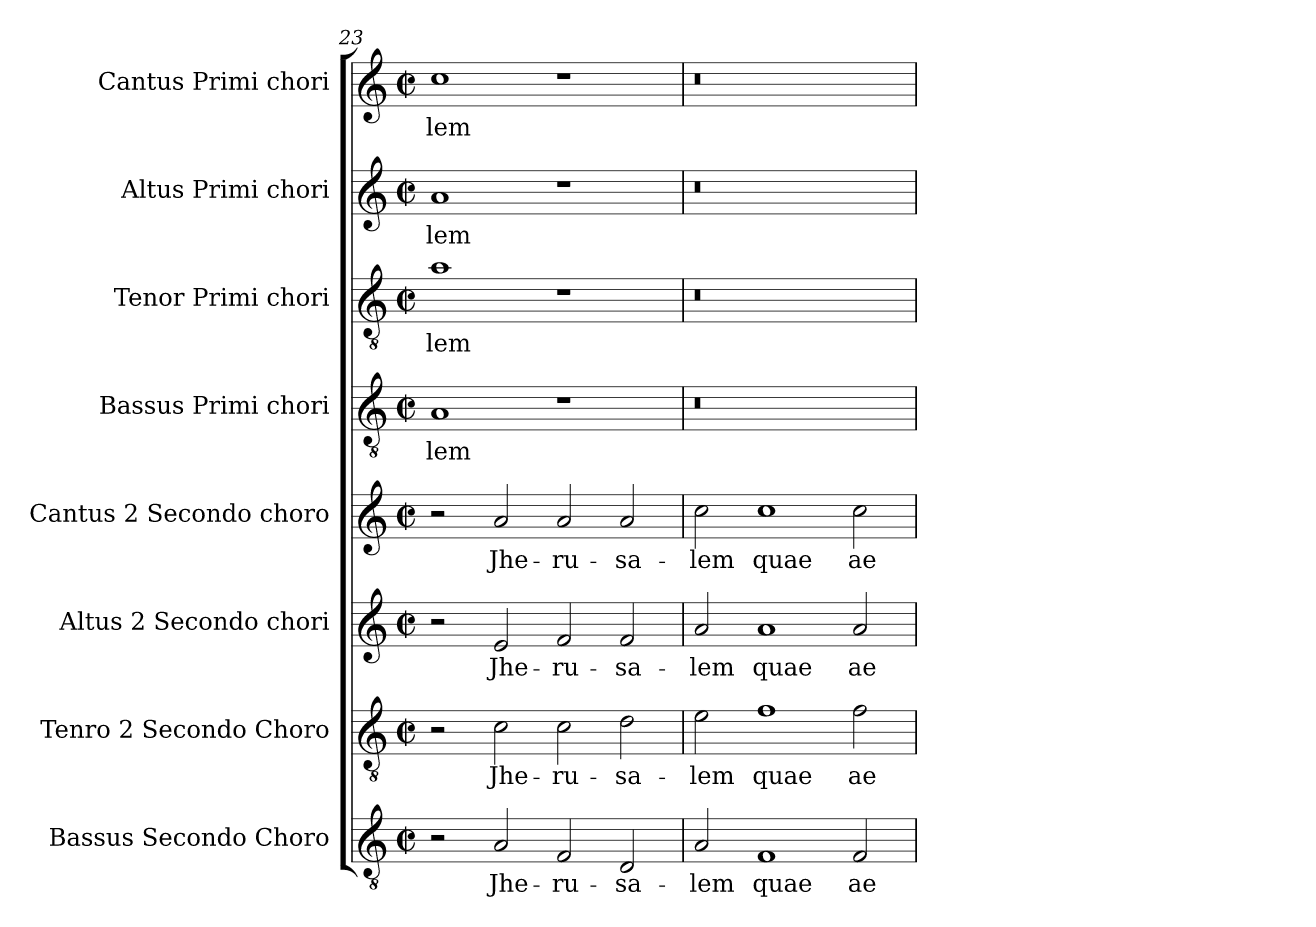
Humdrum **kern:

**kern	**text	**kern	**text	**kern	**text	**kern	**text	**kern	**text	**kern	**text	**kern	**text	**kern	**text
*part8	*part8	*part7	*part7	*part6	*part6	*part5	*part5	*part4	*part4	*part3	*part3	*part2	*part2	*part1	*part1
*staff8	*staff8	*staff7	*staff7	*staff6	*staff6	*staff5	*staff5	*staff4	*staff4	*staff3	*staff3	*staff2	*staff2	*staff1	*staff1
*I"Bassus  Secondo Choro	*	*I"Tenro 2  Secondo Choro	*	*I"Altus 2  Secondo chori	*	*I"Cantus 2  Secondo choro	*	*I"Bassus  Primi chori	*	*I"Tenor  Primi chori	*	*I"Altus  Primi chori	*	*I"Cantus  Primi chori	*
*I'Ch	*	*I'Ch	*	*I'Ch	*	*I'Ch	*	*I'Ch	*	*I'Ch	*	*I'Ch	*	*I'Ch	*
*clefGv2	*	*clefGv2	*	*clefG2	*	*clefG2	*	*clefGv2	*	*clefGv2	*	*clefG2	*	*clefG2	*
*M2/2	*	*M2/2	*	*M2/2	*	*M2/2	*	*M2/2	*	*M2/2	*	*M2/2	*	*M2/2	*
*met(c|)	*	*met(c|)	*	*met(c|)	*	*met(c|)	*	*met(c|)	*	*met(c|)	*	*met(c|)	*	*met(c|)	*
=23	=23	=23	=23	=23	=23	=23	=23	=23	=23	=23	=23	=23	=23	=23	=23
!	!	!	!	!	!	!	!	!	!LO:LY:b:cj	!	!LO:LY:b:cj	!	!LO:LY:b:cj	!	!LO:LY:b:cj
2r	.	2r	.	2r	.	2r	.	1A	-lem	1a	-lem	1a	-lem	1cc	-lem
!	!LO:LY:b	!	!LO:LY:b	!	!LO:LY:b	!	!LO:LY:b	!	!	!	!	!	!	!	!
2A/	Jhe-	2c\	Jhe-	2e/	Jhe-	2a/	Jhe-	.	.	.	.	.	.	.	.
!	!LO:LY:b:rj	!	!LO:LY:b:rj	!	!LO:LY:b:rj	!	!LO:LY:b:rj	!	!	!	!	!	!	!	!
2F/	-ru-	2c\	-ru-	2f/	-ru-	2a/	-ru-	1r	.	1r	.	1r	.	1r	.
!	!LO:LY:b:cj	!	!LO:LY:b:cj	!	!LO:LY:b:cj	!	!LO:LY:b:cj	!	!	!	!	!	!	!	!
2D/	-sa-	2d\	-sa-	2f/	-sa-	2a/	-sa-	.	.	.	.	.	.	.	.
=24	=24	=24	=24	=24	=24	=24	=24	=24	=24	=24	=24	=24	=24	=24	=24
!	!LO:LY:b:cj	!	!LO:LY:b:cj	!	!LO:LY:b:cj	!	!LO:LY:b:cj	!	!	!	!	!	!	!	!
2A/	-lem	2e\	-lem	2a/	-lem	2cc\	-lem	0r	.	0r	.	0r	.	0r	.
!	!LO:LY:b:cj	!	!LO:LY:b:cj	!	!LO:LY:b:cj	!	!LO:LY:b:cj	!	!	!	!	!	!	!	!
1F	quae	1f	quae	1a	quae	1cc	quae	.	.	.	.	.	.	.	.
!	!LO:LY:b:cj	!	!LO:LY:b:cj	!	!LO:LY:b:cj	!	!LO:LY:b:cj	!	!	!	!	!	!	!	!
2F/	ae-	2f\	ae-	2a/	ae-	2cc\	ae-	.	.	.	.	.	.	.	.
=	=	=	=	=	=	=	=	=	=	=	=	=	=	=	=
*-	*-	*-	*-	*-	*-	*-	*-	*-	*-	*-	*-	*-	*-	*-	*-
